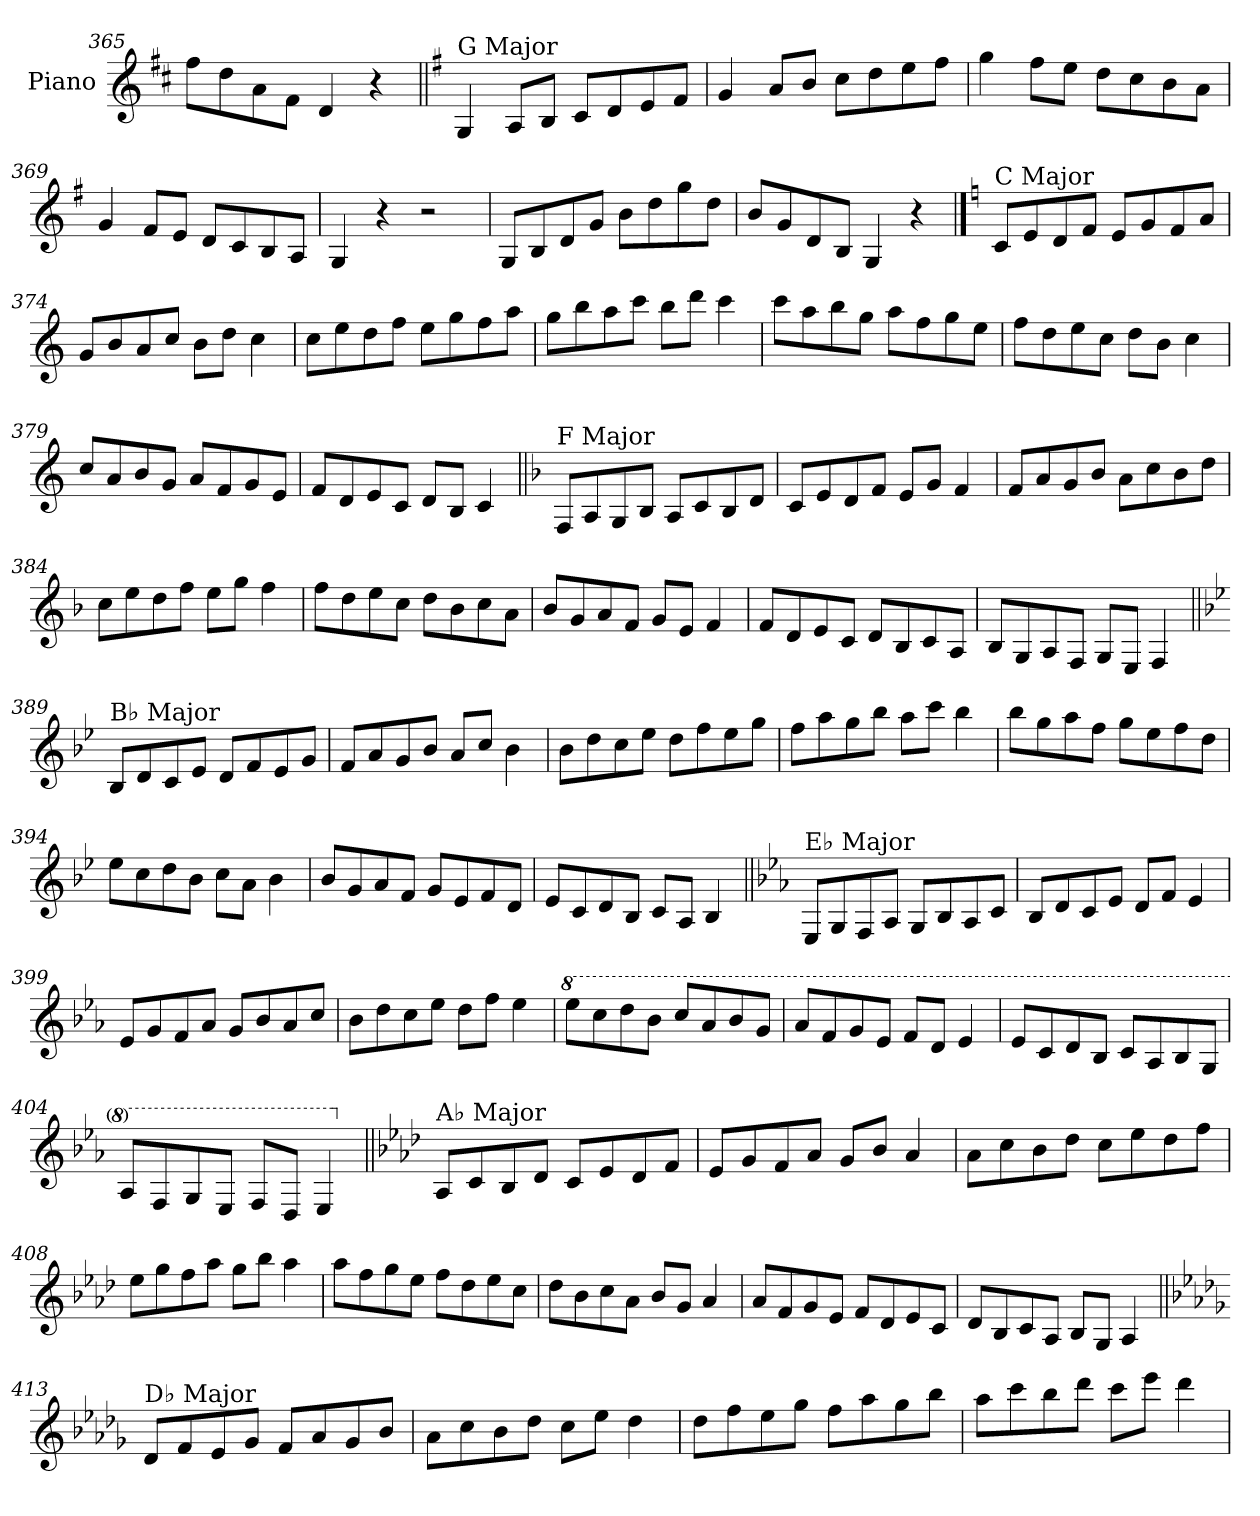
**kern
*part1
*staff1
*I"Piano
*I'Pno.
*clefG2
*k[f#c#]
=365
8ff#\L
8dd\
8a\
8f#\J
4d/
4r
!!LO:LB:g=z
=366||
*k[f#]
!LO:TX:a:t=G Major
4G/
8A/L
8B/J
8c/L
8d/
8e/
8f#/J
=367
4g/
8a/L
8b/J
8cc\L
8dd\
8ee\
8ff#\J
=368
4gg\
8ff#\L
8ee\J
8dd\L
8cc\
8b\
8a\J
=369
4g/
8f#/L
8e/J
8d/L
8c/
8B/
8A/J
=370
4G/
4r
2r
=371
8G/L
8B/
8d/
8g/J
8b\L
8dd\
8gg\
8dd\J
=372
8b/L
8g/
8d/
8B/J
4G/
4r
!!LO:PB:g=z
==373
*k[]
!LO:TX:a:t=C Major
8c/L
8e/
8d/
8f/J
8e/L
8g/
8f/
8a/J
=374
8g/L
8b/
8a/
8cc/J
8b\L
8dd\J
4cc\
=375
8cc\L
8ee\
8dd\
8ff\J
8ee\L
8gg\
8ff\
8aa\J
=376
8gg\L
8bb\
8aa\
8ccc\J
8bb\L
8ddd\J
4ccc\
!!LO:LB:g=z
=377
8ccc\L
8aa\
8bb\
8gg\J
8aa\L
8ff\
8gg\
8ee\J
=378
8ff\L
8dd\
8ee\
8cc\J
8dd\L
8b\J
4cc\
=379
8cc/L
8a/
8b/
8g/J
8a/L
8f/
8g/
8e/J
=380
8f/L
8d/
8e/
8c/J
8d/L
8B/J
4c/
!!LO:LB:g=z
=381||
*k[b-]
!LO:TX:a:t=F Major
8F/L
8A/
8G/
8B-/J
8A/L
8c/
8B-/
8d/J
=382
8c/L
8e/
8d/
8f/J
8e/L
8g/J
4f/
=383
8f/L
8a/
8g/
8b-/J
8a\L
8cc\
8b-\
8dd\J
=384
8cc\L
8ee\
8dd\
8ff\J
8ee\L
8gg\J
4ff\
!!LO:LB:g=z
=385
8ff\L
8dd\
8ee\
8cc\J
8dd\L
8b-\
8cc\
8a\J
=386
8b-/L
8g/
8a/
8f/J
8g/L
8e/J
4f/
=387
8f/L
8d/
8e/
8c/J
8d/L
8B-/
8c/
8A/J
=388
8B-/L
8G/
8A/
8F/J
8G/L
8E/J
4F/
!!LO:LB:g=z
=389||
*k[b-e-]
!LO:TX:a:t=B♭ Major
8B-/L
8d/
8c/
8e-/J
8d/L
8f/
8e-/
8g/J
=390
8f/L
8a/
8g/
8b-/J
8a/L
8cc/J
4b-\
=391
8b-\L
8dd\
8cc\
8ee-\J
8dd\L
8ff\
8ee-\
8gg\J
=392
8ff\L
8aa\
8gg\
8bb-\J
8aa\L
8ccc\J
4bb-\
!!LO:LB:g=z
=393
8bb-\L
8gg\
8aa\
8ff\J
8gg\L
8ee-\
8ff\
8dd\J
=394
8ee-\L
8cc\
8dd\
8b-\J
8cc\L
8a\J
4b-\
=395
8b-/L
8g/
8a/
8f/J
8g/L
8e-/
8f/
8d/J
=396
8e-/L
8c/
8d/
8B-/J
8c/L
8A/J
4B-/
!!LO:LB:g=z
=397||
*k[b-e-a-]
!LO:TX:a:t=E♭ Major
8E-/L
8G/
8F/
8A-/J
8G/L
8B-/
8A-/
8c/J
=398
8B-/L
8d/
8c/
8e-/J
8d/L
8f/J
4e-/
=399
8e-/L
8g/
8f/
8a-/J
8g/L
8b-/
8a-/
8cc/J
=400
8b-\L
8dd\
8cc\
8ee-\J
8dd\L
8ff\J
4ee-\
!!LO:LB:g=z
=401
*8va
8eee-\L
8ccc\
8ddd\
8bb-\J
8ccc/L
8aa-/
8bb-/
8gg/J
=402
8aa-/L
8ff/
8gg/
8ee-/J
8ff/L
8dd/J
4ee-/
=403
8ee-/L
8cc/
8dd/
8b-/J
8cc/L
8a-/
8b-/
8g/J
=404
8a-/L
8f/
8g/
8e-/J
8f/L
8d/J
4e-/
!!LO:PB:g=z
=405||
*k[b-e-a-d-]
*X8va
!LO:TX:a:t=A♭ Major
8A-/L
8c/
8B-/
8d-/J
8c/L
8e-/
8d-/
8f/J
=406
8e-/L
8g/
8f/
8a-/J
8g/L
8b-/J
4a-/
=407
8a-\L
8cc\
8b-\
8dd-\J
8cc\L
8ee-\
8dd-\
8ff\J
=408
8ee-\L
8gg\
8ff\
8aa-\J
8gg\L
8bb-\J
4aa-\
!!LO:LB:g=z
=409
8aa-\L
8ff\
8gg\
8ee-\J
8ff\L
8dd-\
8ee-\
8cc\J
=410
8dd-\L
8b-\
8cc\
8a-\J
8b-/L
8g/J
4a-/
=411
8a-/L
8f/
8g/
8e-/J
8f/L
8d-/
8e-/
8c/J
=412
8d-/L
8B-/
8c/
8A-/J
8B-/L
8G/J
4A-/
!!LO:LB:g=z
=413||
*k[b-e-a-d-g-]
!LO:TX:a:t=D♭ Major
8d-/L
8f/
8e-/
8g-/J
8f/L
8a-/
8g-/
8b-/J
=414
8a-\L
8cc\
8b-\
8dd-\J
8cc\L
8ee-\J
4dd-\
=415
8dd-\L
8ff\
8ee-\
8gg-\J
8ff\L
8aa-\
8gg-\
8bb-\J
=416
8aa-\L
8ccc\
8bb-\
8ddd-\J
8ccc\L
8eee-\J
4ddd-\
=
*-
